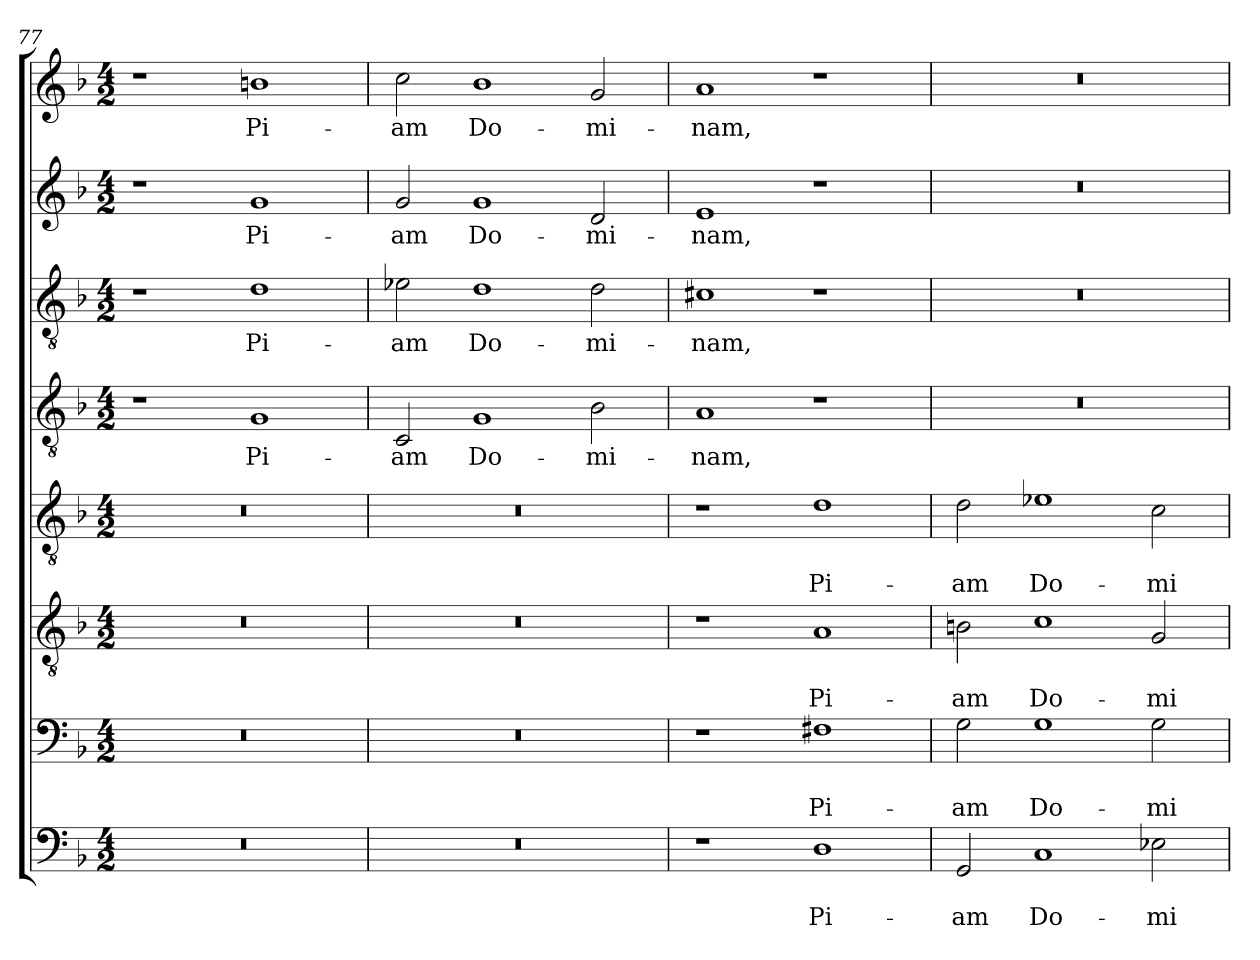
**kern	**text	**text	**kern	**text	**text	**kern	**text	**text	**kern	**text	**text	**kern	**text	**kern	**text	**kern	**text	**kern	**text
*part8	*part8	*part8	*part7	*part7	*part7	*part6	*part6	*part6	*part5	*part5	*part5	*part4	*part4	*part3	*part3	*part2	*part2	*part1	*part1
*staff8	*staff8	*staff8	*staff7	*staff7	*staff7	*staff6	*staff6	*staff6	*staff5	*staff5	*staff5	*staff4	*staff4	*staff3	*staff3	*staff2	*staff2	*staff1	*staff1
*clefF4	*	*	*clefF4	*	*	*clefGv2	*	*	*clefGv2	*	*	*clefGv2	*	*clefGv2	*	*clefG2	*	*clefG2	*
*k[b-]	*	*	*k[b-]	*	*	*k[b-]	*	*	*k[b-]	*	*	*k[b-]	*	*k[b-]	*	*k[b-]	*	*k[b-]	*
*F:	*	*	*F:	*	*	*F:	*	*	*F:	*	*	*F:	*	*F:	*	*F:	*	*F:	*
*M4/2	*	*	*M4/2	*	*	*M4/2	*	*	*M4/2	*	*	*M4/2	*	*M4/2	*	*M4/2	*	*M4/2	*
=77	=77	=77	=77	=77	=77	=77	=77	=77	=77	=77	=77	=77	=77	=77	=77	=77	=77	=77	=77
0r	.	.	0r	.	.	0r	.	.	0r	.	.	1r	.	1r	.	1r	.	1r	.
!	!	!	!	!	!	!	!	!	!	!	!	!	!LO:LY:b	!	!LO:LY:b	!	!LO:LY:b	!	!LO:LY:b
.	.	.	.	.	.	.	.	.	.	.	.	1G	Pi-	1d	Pi-	1g	Pi-	1bn	Pi-
=78	=78	=78	=78	=78	=78	=78	=78	=78	=78	=78	=78	=78	=78	=78	=78	=78	=78	=78	=78
!	!	!	!	!	!	!	!	!	!	!	!	!	!LO:LY:b	!	!LO:LY:b	!	!LO:LY:b	!	!LO:LY:b
0r	.	.	0r	.	.	0r	.	.	0r	.	.	2C/	-am	2e-X\	-am	2g/	-am	2cc\	-am
!	!	!	!	!	!	!	!	!	!	!	!	!	!LO:LY:b	!	!LO:LY:b	!	!LO:LY:b	!	!LO:LY:b
.	.	.	.	.	.	.	.	.	.	.	.	1G	Do-	1d	Do-	1g	Do-	1b-	Do-
!	!	!	!	!	!	!	!	!	!	!	!	!	!LO:LY:b	!	!LO:LY:b	!	!LO:LY:b	!	!LO:LY:b
.	.	.	.	.	.	.	.	.	.	.	.	2B-\	-mi-	2d\	-mi-	2d/	-mi-	2g/	-mi-
!!LO:LB:g=z
=79	=79	=79	=79	=79	=79	=79	=79	=79	=79	=79	=79	=79	=79	=79	=79	=79	=79	=79	=79
!	!	!	!	!	!	!	!	!	!	!	!	!	!LO:LY:b	!	!LO:LY:b	!	!LO:LY:b	!	!LO:LY:b
1r	.	.	1r	.	.	1r	.	.	1r	.	.	1A	-nam,	1c#X	-nam,	1e	-nam,	1a	-nam,
!	!	!LO:LY:b	!	!	!LO:LY:b	!	!	!LO:LY:b	!	!	!LO:LY:b	!	!	!	!	!	!	!	!
1D	.	Pi-	1F#X	.	Pi-	1A	.	Pi-	1d	.	Pi-	1r	.	1r	.	1r	.	1r	.
=80	=80	=80	=80	=80	=80	=80	=80	=80	=80	=80	=80	=80	=80	=80	=80	=80	=80	=80	=80
!	!	!LO:LY:b	!	!	!LO:LY:b	!	!	!LO:LY:b	!	!	!LO:LY:b	!	!	!LO:N:vis=1	!	!	!	!	!
2GG/	.	-am	2G\	.	-am	2Bn\	.	-am	2d\	.	-am	0r	.	0r	.	0r	.	0r	.
!	!	!LO:LY:b	!	!	!LO:LY:b	!	!	!LO:LY:b	!	!	!LO:LY:b	!	!	!	!	!	!	!	!
1C	.	Do-	1G	.	Do-	1c	.	Do-	1e-X	.	Do-	.	.	.	.	.	.	.	.
!	!	!LO:LY:b	!	!	!LO:LY:b	!	!	!LO:LY:b	!	!	!LO:LY:b	!	!	!	!	!	!	!	!
2E-X\	.	-mi-	2G\	.	-mi-	2G/	.	-mi-	2c\	.	-mi-	.	.	.	.	.	.	.	.
=	=	=	=	=	=	=	=	=	=	=	=	=	=	=	=	=	=	=	=
*-	*-	*-	*-	*-	*-	*-	*-	*-	*-	*-	*-	*-	*-	*-	*-	*-	*-	*-	*-
